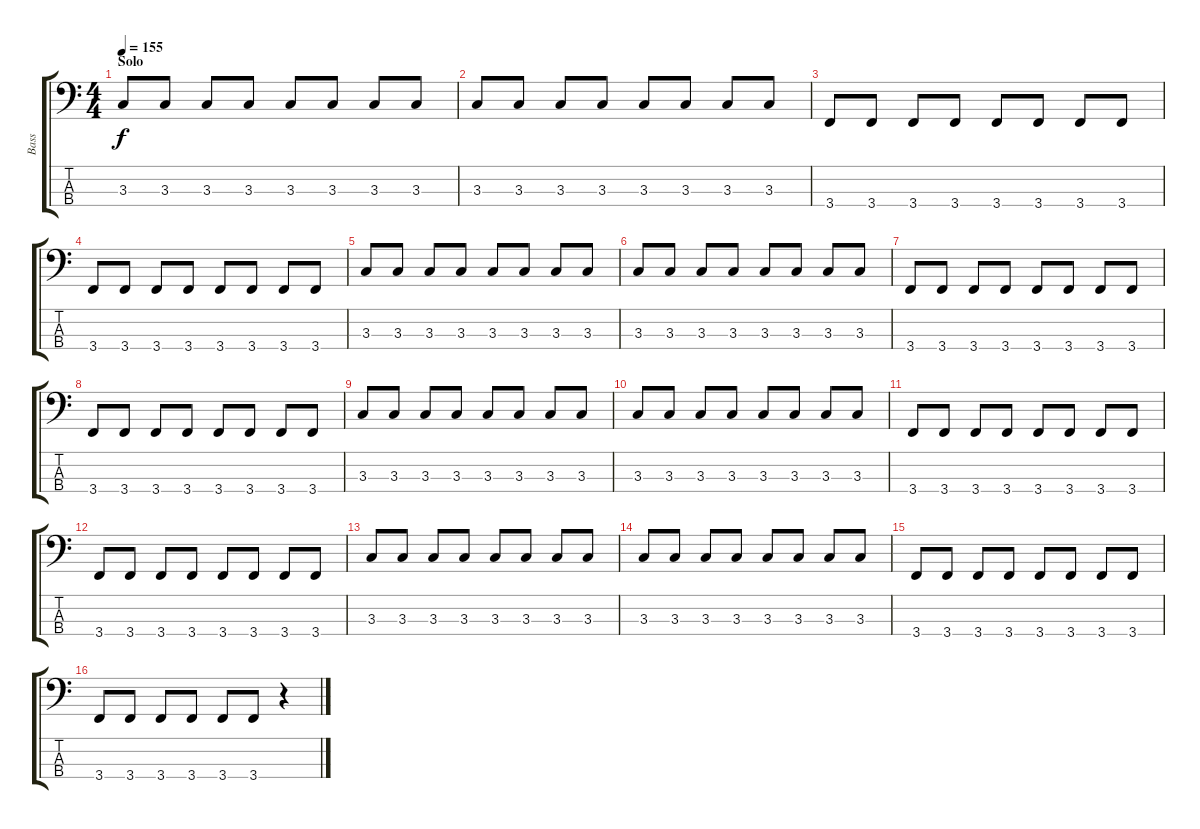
\track ("Bass" "Bass") {instrument electricbasspick}
\staff {score tabs}
\tuning (G2 D2 A1 D1) {hide}
\ts (4 4)
\section ("" "Solo")
\tempo 155
\clef f4
\ks c
3.3.8{dy f} 3.3.8 3.3.8 3.3.8 3.3.8 3.3.8 3.3.8 3.3.8 |
3.3.8 3.3.8 3.3.8 3.3.8 3.3.8 3.3.8 3.3.8 3.3.8 |
3.4.8 3.4.8 3.4.8 3.4.8 3.4.8 3.4.8 3.4.8 3.4.8 |
3.4.8 3.4.8 3.4.8 3.4.8 3.4.8 3.4.8 3.4.8 3.4.8 |
3.3.8 3.3.8 3.3.8 3.3.8 3.3.8 3.3.8 3.3.8 3.3.8 |
3.3.8 3.3.8 3.3.8 3.3.8 3.3.8 3.3.8 3.3.8 3.3.8 |
3.4.8 3.4.8 3.4.8 3.4.8 3.4.8 3.4.8 3.4.8 3.4.8 |
3.4.8 3.4.8 3.4.8 3.4.8 3.4.8 3.4.8 3.4.8 3.4.8 |
3.3.8 3.3.8 3.3.8 3.3.8 3.3.8 3.3.8 3.3.8 3.3.8 |
3.3.8 3.3.8 3.3.8 3.3.8 3.3.8 3.3.8 3.3.8 3.3.8 |
3.4.8 3.4.8 3.4.8 3.4.8 3.4.8 3.4.8 3.4.8 3.4.8 |
3.4.8 3.4.8 3.4.8 3.4.8 3.4.8 3.4.8 3.4.8 3.4.8 |
3.3.8 3.3.8 3.3.8 3.3.8 3.3.8 3.3.8 3.3.8 3.3.8 |
3.3.8 3.3.8 3.3.8 3.3.8 3.3.8 3.3.8 3.3.8 3.3.8 |
3.4.8 3.4.8 3.4.8 3.4.8 3.4.8 3.4.8 3.4.8 3.4.8 |
3.4.8 3.4.8 3.4.8 3.4.8 3.4.8 3.4.8 r.4
